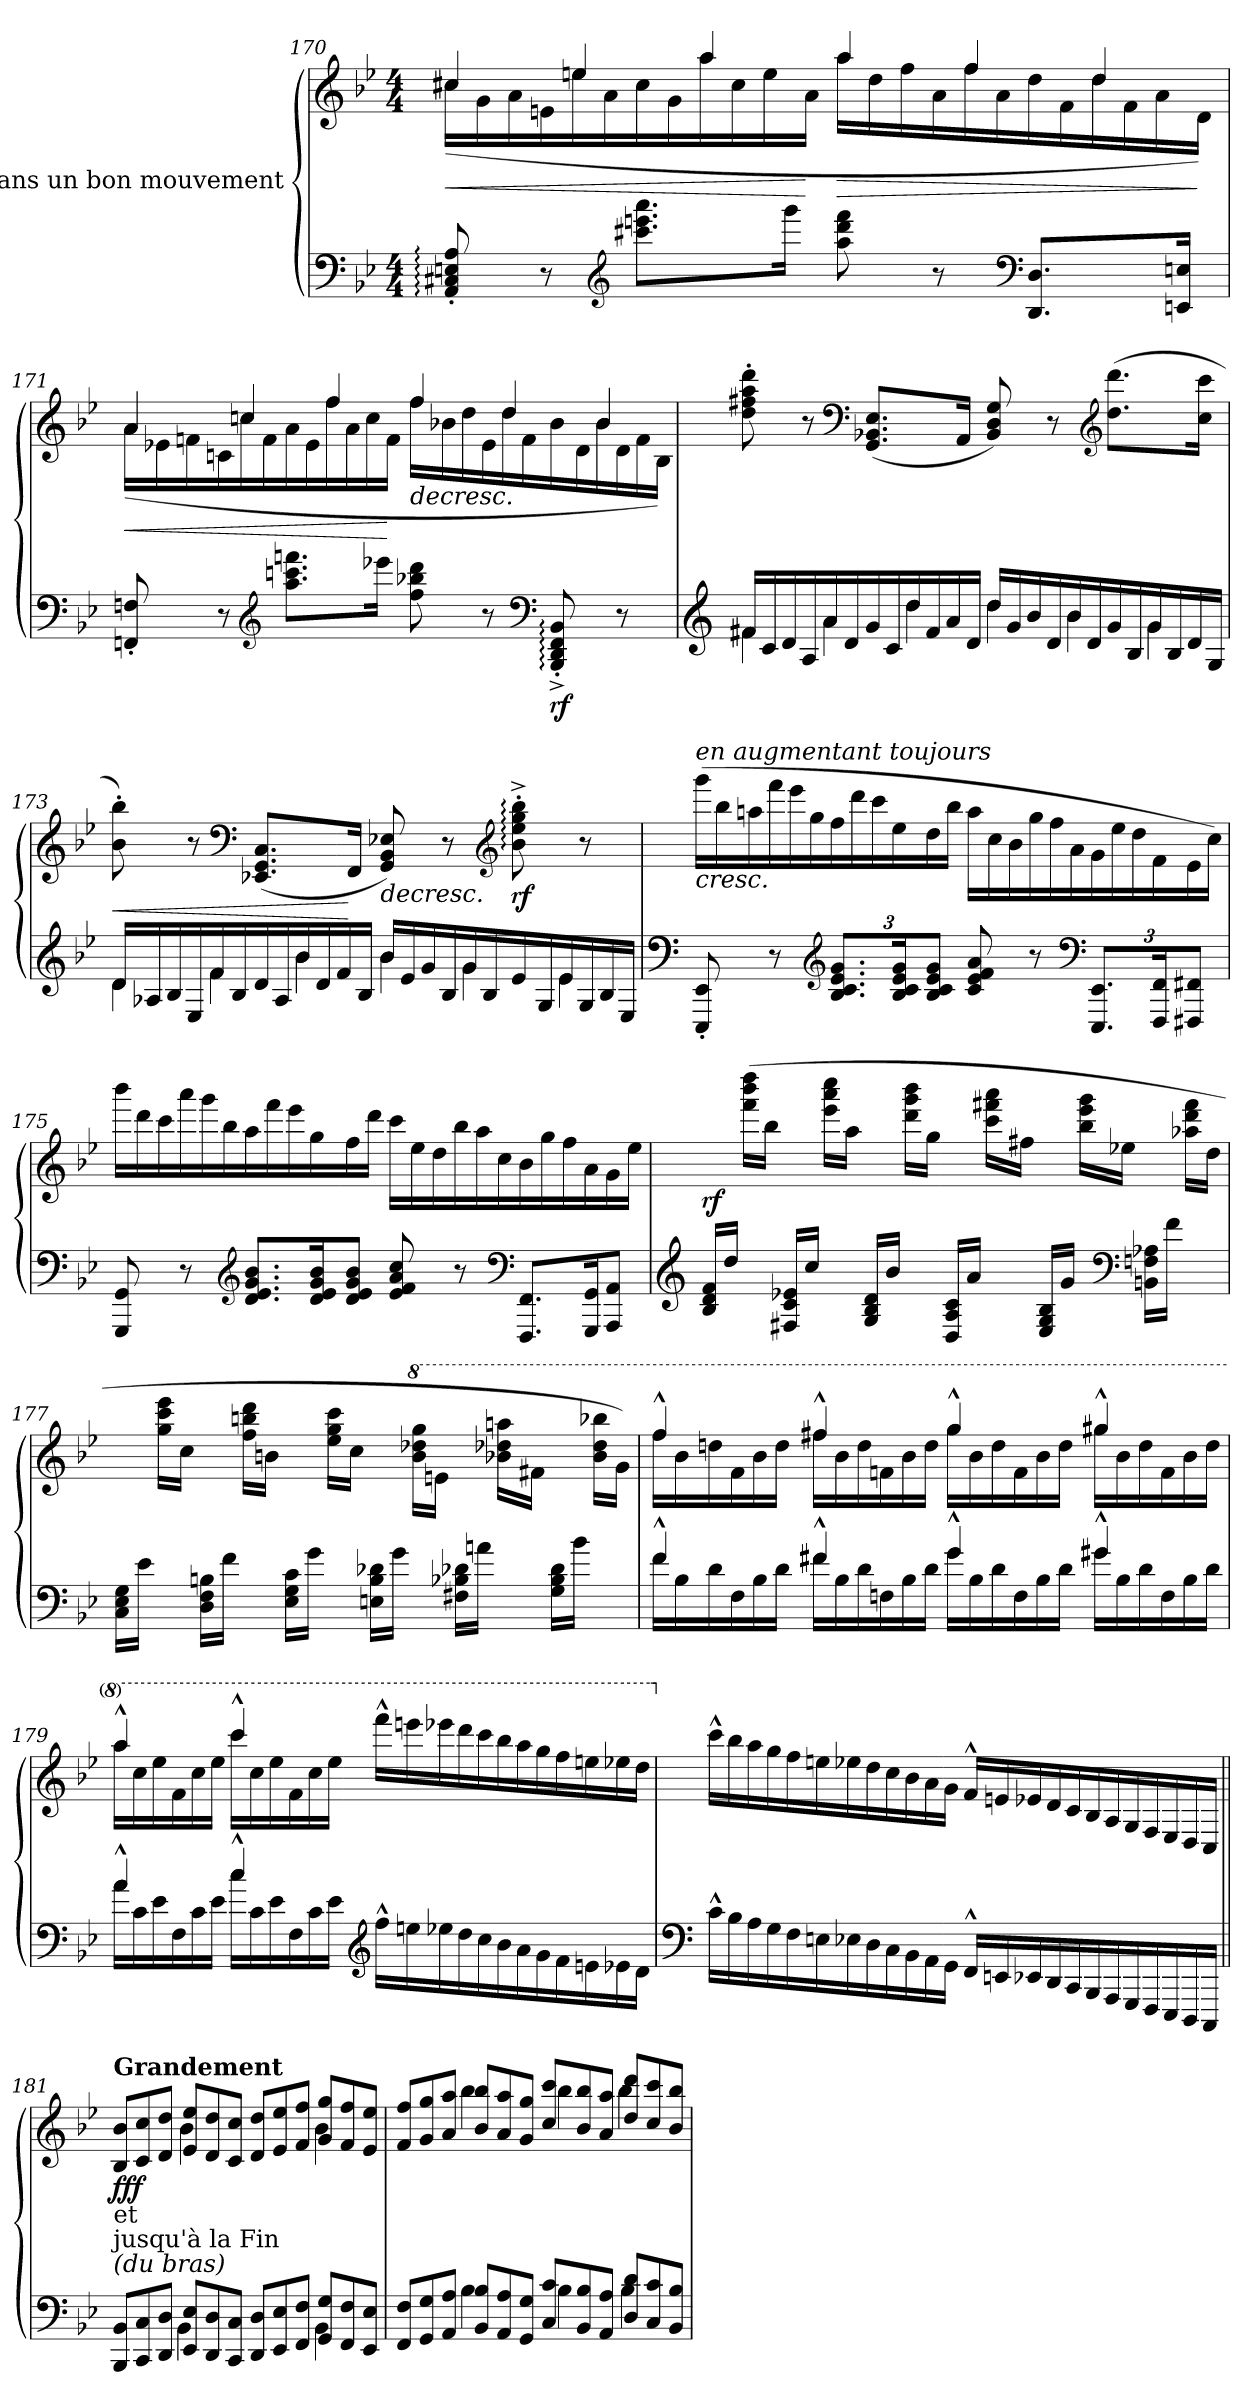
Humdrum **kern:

**kern	**kern	**dynam
*part1	*part1	*part1
*staff2	*staff1	*staff1/2
*I"Dans un bon mouvement	*	*
!!LO:LB:g=z
*clefF4	*clefG2	*
*k[b-e-]	*k[b-e-]	*
*M4/4	*M4/4	*
*	*Xtuplet	*
=170	=170	=170
!	!	!LO:HP:b
*	*^	*
8AA/:' 8C#X/:' 8En/:' 8A/:'	6cc#X/	(>24cc#\LL	<
.	.	24g\	.
.	.	24a\	.
8r	.	24en\	.
.	6een/	24ee\	.
.	.	24a\	.
*clefG2	*	*	*
8.ccc#X\ 8.eeen\ 8.aaa\L	.	24cc#\	.
.	.	24g\	.
.	6aa/	24aa\	.
.	.	24cc#\	.
.	.	24ee\	.
16ggg\Jk	.	.	.
.	.	24a\JJ	[
!	!	!	!LO:HP:b
8aa\ 8ddd\ 8fff\	6aa/	24aa\LL	>
.	.	24dd\	.
.	.	24ff\	.
8r	.	24a\	.
.	6ff/	24ff\	.
.	.	24a\	.
*clefF4	*	*	*
8.DD/ 8.D/L	.	24dd\	.
.	.	24f\	.
.	6dd/	24dd\	.
.	.	24f\	.
.	.	24a\	.
16EEn/ 16En/Jk	.	.	.
.	.	24d\JJ)	]
=171	=171	=171	=171
!	!	!	!LO:HP:b
8FFn/' 8Fn/'	6a/	(>24a\LL	<
.	.	24e-X\	.
.	.	24fn\	.
8r	.	24cn\	.
.	6ccn/	24cc\	.
.	.	24f\	.
*clefG2	*	*	*
8.aa\ 8.cccn\ 8.fffn\L	.	24a\	.
.	.	24e-\	.
.	6ff/	24ff\	.
.	.	24a\	.
.	.	24cc\	.
16eee-X\Jk	.	.	.
.	.	24f\JJ	[
!	!	!	!LO:HP:b
8ff\ 8bb-X\ 8ddd\	6ff/	24ff\LL	>
.	.	24b-X\	.
.	.	24dd\	.
8r	.	24e-\	.
.	6dd/	24dd\	.
.	.	24f\	.
*clefF4	*	*	*
!	!	!	!LO:DY:b=2
8BBB-/:'^ 8DD/:'^ 8FF/:'^ 8BB-/:'^	.	24b-\	rf
.	.	24d\	.
.	6b-/	24b-\	.
8r	.	24d\	.
.	.	24f\	.
.	.	24B-\JJ)	]
*	*v	*v	*
!!LO:LB:g=z
=172	=172	=172
*clefG2	*	*
*Xtuplet	*	*
*^	*	*
24f#X/LL	(6f#\	8dd\' 8ff#X\' 8aa\' 8ddd\'	.
24c/	.	.	.
24d/	.	.	.
24A/	.	8r	.
24a/	6a\	.	.
24d/	.	.	.
*	*	*clefF4	*
24g/	.	(8.GG/ 8.BB-X/ 8.E-/L	.
24c/	.	.	.
24dd/	6dd\	.	.
24f#/	.	.	.
24a/	.	.	.
.	.	16AA/Jk	.
24d/JJ	.	.	.
24dd/LL	6dd\	8BB-/ 8D/ 8G/)	.
24g/	.	.	.
24b-/	.	.	.
24d/	.	8r	.
24b-/	6b-\	.	.
24d/	.	.	.
*	*	*clefG2	*
24g/	.	(8.dd\ 8.ddd\L	.
24B-/	.	.	.
24g/	6g\	.	.
24B-/	.	.	.
24d/	.	.	.
.	.	16cc\ 16ccc\Jk	.
24G/JJ	.	.	.
=173	=173	=173	=173
!	!	!	!LO:HP:b
24d/LL	6d\	8b-\' 8bb-\')	<
24A-X/	.	.	.
24B-/	.	.	.
24E-/	.	8r	.
24f/	6f\	.	.
24B-/	.	.	.
*	*	*clefF4	*
24d/	.	(8.EE-X/ 8.GG/ 8.C/L	.
24A-/	.	.	.
24b-/	6b-\	.	.
24d/	.	.	.
24f/	.	.	.
.	.	16FF/Jk	[
24B-/JJ	.	.	.
!	!	!	!LO:HP:b
24b-/LL	6b-\	8GG/ 8BB-/ 8E-X/)	>
24e-/	.	.	.
24g/	.	.	.
24B-/	.	8r	.
24g/	6g\	.	.
24B-/	.	.	.
*	*	*clefG2	*
!	!	!	!LO:DY:b
24e-/	.	8b-\:'^ 8ee-\:'^ 8gg\:'^ 8bb-\:'^	rf
24G/	.	.	.
24e-/	6e-\	.	.
24G/	.	8r	]
24B-/	.	.	.
24E-/JJ	.	.	.
*v	*v	*	*
!!LO:LB:g=z
=174	=174	=174
*clefF4	*	*
!	!LO:TX:a:i:t=en augmentant toujours	!
!	!	!LO:HP:b
8EEE-/' 8EE-/'	(24ggg\LL	<
.	24bb-\	.
.	24aan\	.
8r	24fff\	.
.	24eee-\	.
.	24gg\	.
*clefG2	*	*
*tuplet	*	*
*Xbrackettup	*	*
12.B-/ 12.c/ 12.e-/ 12.g/L	24ff\	.
.	24ddd\	.
.	24ccc\	.
24B-/ 24c/ 24e-/ 24g/K	24ee-\	.
12B-/ 12c/ 12e-/ 12g/J	24dd\	.
.	24bb-\JJ	.
8c/ 8e-/ 8f/ 8a/	24aa\LL	.
.	24cc\	.
.	24b-\	.
8r	24gg\	.
.	24ff\	.
.	24a\	.
*clefF4	*	*
12.EEE-/ 12.EE-/L	24g\	.
.	24ee-\	.
.	24dd\	.
24FFF/ 24FF/K	24f\	.
12FFF#X/ 12FF#X/J	24e-\	.
.	24cc\JJ)	.
=175	=175	=175
8GGG/ 8GG/	24bbb-\LL	.
.	24ddd\	.
.	24ccc\	.
8r	24aaa\	.
.	24ggg\	.
.	24bb-\	.
*clefG2	*	*
*Xtuplet	*	*
12.d/ 12.e-/ 12.g/ 12.b-/L	24aa\	.
.	24fff\	.
.	24eee-\	.
24d/ 24e-/ 24g/ 24b-/K	24gg\	.
12d/ 12e-/ 12g/ 12b-/J	24ff\	.
.	24ddd\JJ	.
8e-/ 8f/ 8a/ 8cc/	24ccc\LL	.
.	24ee-\	.
.	24dd\	.
8r	24bb-\	.
.	24aa\	.
.	24cc\	.
*clefF4	*	*
12.FFF/ 12.FF/L	24b-\	.
.	24gg\	.
.	24ff\	.
24GGG/ 24GG/K	24a\	.
12AAA/ 12AA/J	24g\	.
.	24ee-\JJ)	.
!!LO:LB:g=z
=176	=176	=176
*clefG2	*	*
!	!	!LO:DY:b
24B-/ 24d/ 24f/LL	12ryy	rf
24dd/JJ	.	.
12ryy	(24fff\ 24bbb-\ 24dddd\LL	.
.	24bb-\JJ	.
24F#X/ 24c/ 24e-X/LL	12ryy	.
24cc/JJ	.	.
12ryy	24eee-\ 24aaa\ 24cccc\LL	.
.	24aa\JJ	.
24G/ 24B-/ 24d/LL	12ryy	.
24b-/JJ	.	.
12ryy	24ddd\ 24ggg\ 24bbb-\LL	.
.	24gg\JJ	.
24D/ 24A/ 24c/LL	12ryy	.
24a/JJ	.	.
12ryy	24ccc\ 24fff#X\ 24aaa\LL	.
.	24ff#X\JJ	.
24E-/ 24G/ 24B-/LL	12ryy	.
24g/JJ	.	.
12ryy	24bb-\ 24eee-\ 24ggg\LL	.
.	24ee-X\JJ	.
*clefF4	*	*
24BBn\ 24Fn\ 24A-X\LL	12ryy	.
24f\JJ	.	.
12ryy	24aa-X\ 24ddd\ 24fff#\LL	.
.	24dd\JJ	.
=177	=177	=177
24C\ 24E-\ 24G\LL	12ryy	.
24e-\JJ	.	.
12ryy	24gg\ 24ccc\ 24eee-\LL	.
.	24cc\JJ	.
24D\ 24F\ 24Bn\LL	12ryy	.
24f\JJ	.	.
12ryy	24ff\ 24bbn\ 24ddd\LL	.
.	24bn\JJ	.
24E-\ 24G\ 24c\LL	12ryy	.
24g\JJ	.	.
12ryy	24ee-\ 24gg\ 24ccc\LL	.
.	24cc\JJ	.
24En\ 24B\ 24d-X\LL	12ryy	.
24g\JJ	.	.
*	*8va	*
12ryy	24bb\ 24ddd-X\ 24ggg\LL	.
.	24een\JJ	.
24F#X\ 24B-X\ 24d-X\LL	12ryy	.
24an\JJ	.	.
12ryy	24bb-X\ 24ddd-X\ 24aaan\LL	.
.	24ff#X\JJ	.
24G\ 24B-\ 24d-\LL	12ryy	.
24b-\JJ	.	.
12ryy	24bb-\ 24ddd-\ 24bbb-X\LL	.
.	24gg\JJ)	.
!!LO:PB:g=z
=178	=178	=178
*^	*^	*
4f^^/	24f\LL	4fff^^/	24fff\LL	.
.	24B-\	.	24bb-\	.
.	24d\	.	24dddn\	.
.	24F\	.	24ff\	.
.	24B-\	.	24bb-\	.
.	24d\JJ	.	24ddd\JJ	.
4f#X^^/	24f#\LL	4fff#X^^/	24fff#\LL	.
.	24B-\	.	24bb-\	.
.	24d\	.	24ddd\	.
.	24Fn\	.	24ffn\	.
.	24B-\	.	24bb-\	.
.	24d\JJ	.	24ddd\JJ	.
4g^^/	24g\LL	4ggg^^/	24ggg\LL	.
.	24B-\	.	24bb-\	.
.	24d\	.	24ddd\	.
.	24F\	.	24ff\	.
.	24B-\	.	24bb-\	.
.	24d\JJ	.	24ddd\JJ	.
4g#X^^/	24g#\LL	4ggg#X^^/	24ggg#\LL	.
.	24B-\	.	24bb-\	.
.	24d\	.	24ddd\	.
.	24F\	.	24ff\	.
.	24B-\	.	24bb-\	.
.	24d\JJ	.	24ddd\JJ	.
=179	=179	=179	=179	=179
4a^^/	24a\LL	4aaa^^/	24aaa\LL	.
.	24c\	.	24ccc\	.
.	24e-\	.	24eee-\	.
.	24F\	.	24ff\	.
.	24c\	.	24ccc\	.
.	24e-\JJ	.	24eee-\JJ	.
4cc^^/	24cc\LL	4cccc^^/	24cccc\LL	.
.	24c\	.	24ccc\	.
.	24e-\	.	24eee-\	.
.	24F\	.	24ff\	.
.	24c\	.	24ccc\	.
.	24e-\JJ	.	24eee-\JJ	.
*clefG2	*	*	*	*
24ff^^\LL	2ryy	24ffff^^\LL	2ryy	.
24een\	.	24eeeen\	.	.
24ee-X\	.	24eeee-X\	.	.
24dd\	.	24dddd\	.	.
24cc\	.	24cccc\	.	.
24b-\	.	24bbb-\	.	.
24a\	.	24aaa\	.	.
24g\	.	24ggg\	.	.
24f\	.	24fff\	.	.
24en\	.	24eeen\	.	.
24e-X\	.	24eee-X\	.	.
24d\JJ	.	24ddd\JJ	.	.
*v	*v	*	*	*
*	*v	*v	*
!!LO:LB:g=z
=180	=180	=180
*clefF4	*	*
*	*X8va	*
24c^^\LL	24ccc^^\LL	.
24B-\	24bb-\	.
24A\	24aa\	.
24G\	24gg\	.
24F\	24ff\	.
24En\	24een\	.
24E-X\	24ee-X\	.
24D\	24dd\	.
24C\	24cc\	.
24BB-\	24b-\	.
24AA\	24a\	.
24GG\JJ	24g\JJ	.
24FF^^/LL	24f^^/LL	.
24EEn/	24en/	.
24EE-X/	24e-X/	.
24DD/	24d/	.
24CC/	24c/	.
24BBB-/	24B-/	.
24AAA/	24A/	.
24GGG/	24G/	.
24FFF/	24F/	.
24EEE-/	24E-/	.
24DDD/	24D/	.
24CCC/JJ	24C/JJ	.
.	.	[
=181||	=181||	=181||
*^	*^	*
!	!	!LO:TX:a:B:t=Grandement	!	!
!	!	!LO:TX:b:t=et	!	!
!	!	!LO:TX:b:t=jusqu'à la Fin	!	!
!LO:TX:a:i:t=(du bras)	!	!	!	!
!	!	!	!	!LO:DY:b
12BBB-/ 12BB-/L	4ryy	12B-/ 12b-/L	4ryy	fff
12CC/ 12C/	.	12c/ 12cc/	.	.
12DD/ 12D/J	.	12d/ 12dd/J	.	.
12EE-/ 12E-/L	4BB-\	12e-/ 12ee-/L	4b-\	.
12DD/ 12D/	.	12d/ 12dd/	.	.
12CC/ 12C/J	.	12c/ 12cc/J	.	.
12DD/ 12D/L	4ryy	12d/ 12dd/L	4ryy	.
12EE-/ 12E-/	.	12e-/ 12ee-/	.	.
12FF/ 12F/J	.	12f/ 12ff/J	.	.
12GG/ 12G/L	4BB-\	12g/ 12gg/L	4b-\	.
12FF/ 12F/	.	12f/ 12ff/	.	.
12EE-/ 12E-/J	.	12e-/ 12ee-/J	.	.
!!LO:LB:g=z	!!
=182	=182	=182	=182	=182
12FF/ 12F/L	4ryy	12f/ 12ff/L	4ryy	.
12GG/ 12G/	.	12g/ 12gg/	.	.
12AA/ 12A/J	.	12a/ 12aa/J	.	.
12BB-/ 12B-/L	4B-\	12b-/ 12bb-/L	4bb-\	.
12AA/ 12A/	.	12a/ 12aa/	.	.
12GG/ 12G/J	.	12g/ 12gg/J	.	.
12C/ 12c/L	4B-\	12cc/ 12ccc/L	4bb-\	.
12BB-/ 12B-/	.	12b-/ 12bb-/	.	.
12AA/ 12A/J	.	12a/ 12aa/J	.	.
12D/ 12d/L	4B-\	12dd/ 12ddd/L	4bb-\	.
12C/ 12c/	.	12cc/ 12ccc/	.	.
12BB-/ 12B-/J	.	12b-/ 12bb-/J	.	.
*v	*v	*	*	*
*	*v	*v	*
=	=	=
*-	*-	*-
